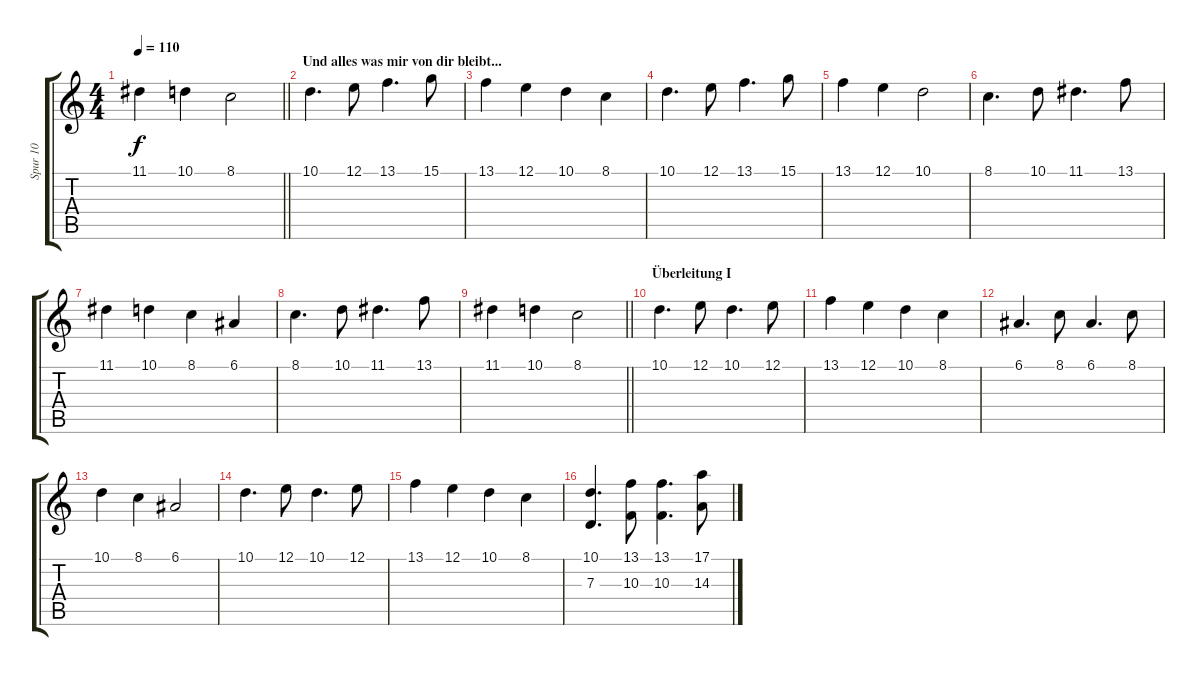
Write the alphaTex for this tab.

\track ("Spur 10" "Spur 10") {instrument violin}
\staff {score tabs}
\tuning (E4 B3 G3 D3 A2 E2) {hide}
\ts (4 4)
\tempo 110
\clef g2
\barLineRight lightlight
\ks c
11.1.4{dy f} 10.1.4 8.1.2 |
\section ("" "Und alles was mir von dir bleibt...")
10.1.4{d} 12.1.8 13.1.4{d} 15.1.8 |
13.1.4 12.1.4 10.1.4 8.1.4 |
10.1.4{d} 12.1.8 13.1.4{d} 15.1.8 |
13.1.4 12.1.4 10.1.2 |
8.1.4{d} 10.1.8 11.1.4{d} 13.1.8 |
11.1.4 10.1.4 8.1.4 6.1.4 |
8.1.4{d} 10.1.8 11.1.4{d} 13.1.8 |
\barLineRight lightlight
11.1.4 10.1.4 8.1.2 |
\section ("" "Überleitung I")
10.1.4{d} 12.1.8 10.1.4{d} 12.1.8 |
13.1.4 12.1.4 10.1.4 8.1.4 |
6.1.4{d} 8.1.8 6.1.4{d} 8.1.8 |
10.1.4 8.1.4 6.1.2 |
10.1.4{d} 12.1.8 10.1.4{d} 12.1.8 |
13.1.4 12.1.4 10.1.4 8.1.4 |
(10.1 7.3).4{d} (13.1 10.3).8 (13.1 10.3).4{d} (17.1 14.3).8
